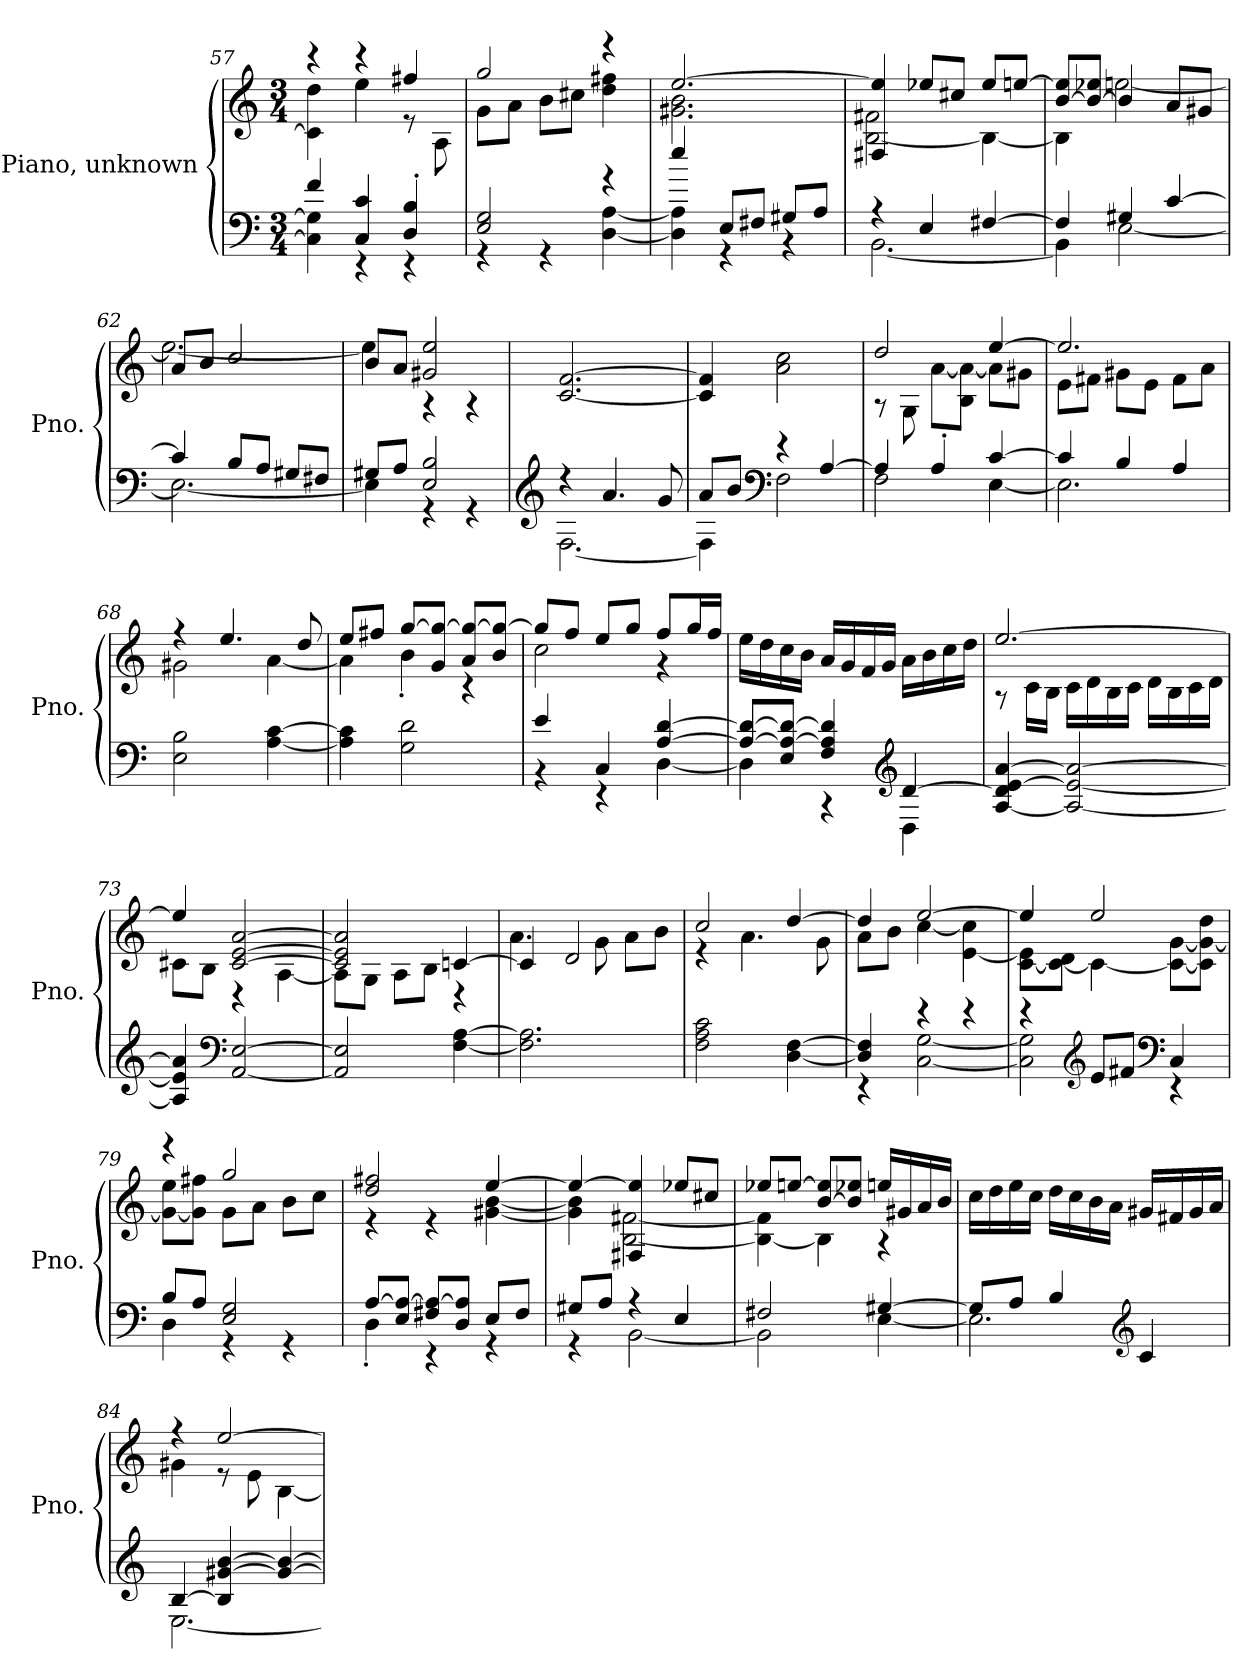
**kern	**kern
*part1	*part1
*staff2	*staff1
*I"Piano, unknown	*
*I'Pno.	*
*clefF4	*clefG2
*k[]	*k[]
*M3/4	*M3/4
=57	=57
*^	*^
4f/	4C\] 4G\]	4r	4c\] 4dd\
4C/ 4c/	4r	4r	4ee\
4D/' 4B/'	4r	4ff#X/	8r
.	.	.	8A\
=58	=58	=58	=58
2E/ 2G/	4r	2gg/	8g\L
.	.	.	8a\J
.	4r	.	8b\L
.	.	.	8cc#X\J
4r	[4D\ [4A\	4r	4dd\ 4ff#X\
=59	=59	=59	=59
4ee/	4D\] 4A\]	[2.ee/	2.g#X\ 2.b\
8E/L	4r	.	.
8F#X/J	.	.	.
8G#X/L	4r	.	.
8A/J	.	.	.
=60	=60	=60	=60
4r	[2.BB\	4F#X/ 4ee/]	[2B\ 2f#X\
4E/	.	8ee-X/L	.
.	.	8cc#X/J	.
[4F#X/	.	8ee-/L	4B\_
.	.	[8een/J	.
!!LO:LB:g=z	!!
=61	=61	=61	=61
4F#/]	4BB\]	[8b/ 8ee/]L	4B\]
.	.	8b/_ 8ee-X/J	.
4G#X/	[2E\	4b/]	[2een\
[4c/	.	8a/L	.
.	.	8g#X/J	.
=62	=62	=62	=62
4c/]	2.E\_	8a/L	2.ee\_
.	.	8b/J	.
8B/L	.	2cc/	.
8A/J	.	.	.
8G#X/L	.	.	.
8F#X/J	.	.	.
=63	=63	=63	=63
8G#X/L	4E\]	8b/L	4ee\]
8A/J	.	8a/J	.
2E/ 2B/	4r	2g#X/ 2ee/	4r
.	4r	.	4r
*	*	*v	*v
=64	=64	=64
*clefG2	*	*
4r	[2.F\	[2.c/ [2.f/
4.a/	.	.
8g/	.	.
=65	=65	=65
8a/L	4F\]	4c/] 4f/]
8b/J	.	.
*clefF4	*	*
4r	2F\	2a\ 2cc\
[4A/	.	.
!!LO:PB:g=z
=66	=66	=66
*	*	*^
4A/]	2F\	2dd/	8r
.	.	.	8G\
4A'/	.	.	[8a\L
.	.	.	8B\ 8a\_J
[4c/	[4E\	[4ee/	8a\L]
.	.	.	8g#X\J
=67	=67	=67	=67
4c/]	2.E\]	2.ee/]	8e\L
.	.	.	8f#X\J
4B/	.	.	8g#X\L
.	.	.	8e\J
4A/	.	.	8f#\L
.	.	.	8a\J
*v	*v	*	*
=68	=68	=68
2E\ 2B\	4r	2g#X\
.	4.ee/	.
[4A\ [4c\	.	[4a\
.	8dd/	.
=69	=69	=69
4A\] 4c\]	8ee/L	4a\]
.	8ff#X/J	.
2G\ 2d\	[8gg/L	4b'\
.	8g/ 8gg/_J	.
.	8a/ 8gg/_L	4r
.	8b/ 8gg/_J	.
=70	=70	=70
*^	*	*
4e/	4r	8gg/L]	2cc\
.	.	8ff/J	.
4C/	4r	8ee/L	.
.	.	8gg/J	.
[4A/ [4d/	[4D\	8ff/L	4r
.	.	16gg/L	.
.	.	16ff/JJ	.
*	*	*v	*v
!!LO:LB:g=z
=71	=71	=71
8A/_ 8d/_L	4D\]	16ee\LL
.	.	16dd\
8E/ 8A/_ 8d/_J	.	16cc\
.	.	16b\JJ
4F/ 4A/] 4d/]	4r	16a/LL
.	.	16g/
.	.	16f/
.	.	16g/JJ
*clefG2	*	*
[4d/	4D\	16a\LL
.	.	16b\
.	.	16cc\
.	.	16dd\JJ
*v	*v	*
=72	=72
*	*^
[4A/ 4d/] [4e/ [4a/	[2.ee/	8r
.	.	16c\LL
.	.	16B\JJ
2A/_ 2e/_ 2a/_	.	16c\LL
.	.	16d\
.	.	16B\
.	.	16c\JJ
.	.	16d\LL
.	.	16B\
.	.	16c\
.	.	16d\JJ
=73	=73	=73
4A/] 4e/] 4a/]	4ee/]	8c#X\L
.	.	8B\J
*clefF4	*	*
[2AA/ [2E/	[2c#/ [2e/ [2a/	4r
.	.	[4A\
=74	=74	=74
2AA/] 2E/]	2c#/] 2e/] 2a/]	8A\L]
.	.	8G\J
.	.	8A\L
.	.	8B\J
[4F\ [4A\	[4cn/	4r
!!LO:LB:g=z	!!
=75	=75	=75
2.F\] 2.A\]	4c/]	4.a\
.	2d/	.
.	.	8g\
.	.	8a\L
.	.	8b\J
=76	=76	=76
2F\ 2A\ 2c\	2cc/	4r
.	.	4.a\
[4D\ [4F\	[4dd/	.
.	.	8g\
=77	=77	=77
*^	*	*
4D/] 4F/]	4r	4dd/]	8a\L
.	.	.	8b\J
4r	[2C\ [2G\	[2ee/	[4cc\
4r	.	.	[4e\ 4cc\]
=78	=78	=78	=78
4r	2C\] 2G\]	4ee/]	[8c\ 8e\]L
.	.	.	8c\_ 8d\J
*clefG2	*	*	*
8e/L	.	2ee/	4c\_
8f#X/J	.	.	.
*clefF4	*	*	*
4C/	4r	.	8c\_ [8g\L
.	.	.	8c\] 8g\_ 8dd\J
=79	=79	=79	=79
8B/L	4D\	4r	8g\_ 8ee\L
8A/J	.	.	8g\] 8ff#X\J
2E/ 2G/	4r	2gg/	8g\L
.	.	.	8a\J
.	4r	.	8b\L
.	.	.	8cc\J
!!LO:LB:g=z	!!
=80	=80	=80	=80
[8A/L	4D'\	2dd/ 2ff#X/	4r
8E/ 8A/_J	.	.	.
8F#X/ 8A/_L	4r	.	4r
8D/ 8A/]J	.	.	.
8E/L	4r	[4ee/	[4g#X\ [4b\
8F#/J	.	.	.
=81	=81	=81	=81
8G#X/L	4r	4ee/_	4g#\] 4b\]
8A/J	.	.	.
4r	[2BB\	4F#X/ 4ee/]	[2B\ [2f#X\
4E/	.	8ee-X/L	.
.	.	8cc#X/J	.
=82	=82	=82	=82
2F#X/	2BB\]	8ee-X/L	4B\_ 4f#\]
.	.	[8een/J	.
.	.	[8b/ 8ee/]L	4B\]
.	.	8b/] 8ee-X/J	.
[4G#X/	[4E\	16een/LL	4r
.	.	16g#X/	.
.	.	16a/	.
.	.	16b/JJ	.
*	*	*v	*v
=83	=83	=83
8G#/L]	2.E\]	16cc\LL
.	.	16dd\
8A/J	.	16ee\
.	.	16cc\JJ
4B/	.	16dd\LL
.	.	16cc\
.	.	16b\
.	.	16a\JJ
*clefG2	*	*
4c/	.	16g#X/LL
.	.	16f#X/
.	.	16g#/
.	.	16a/JJ
!!LO:LB:g=z
=84	=84	=84
*	*	*^
[4B/	[2.E\	4r	4g#X\
4B/] [4g#X/ [4b/	.	[2ee/	8r
.	.	.	8e\
4g#/_ 4b/_	.	.	[4B\
*v	*v	*	*
*	*v	*v
=	=
*-	*-
